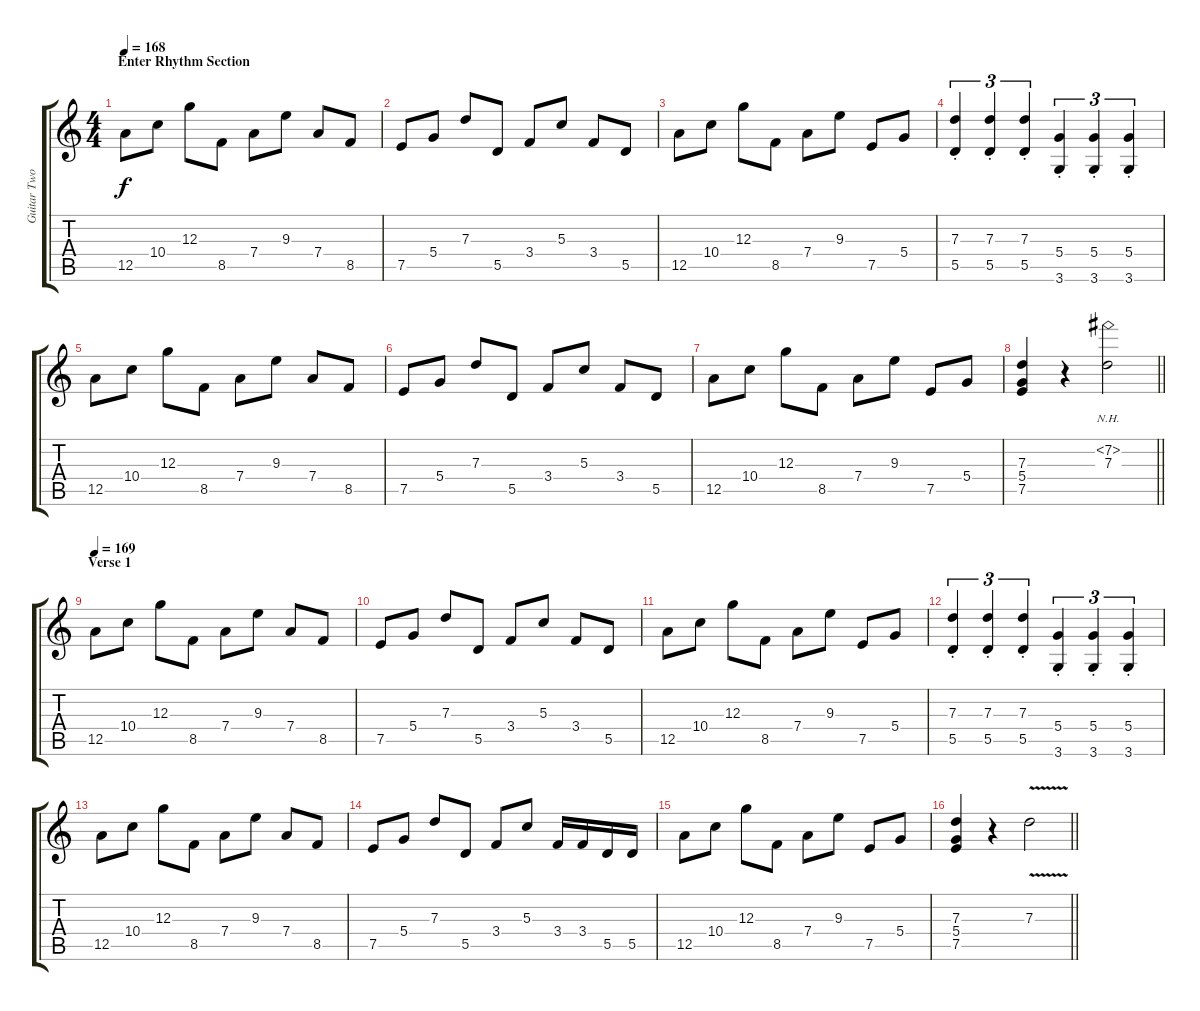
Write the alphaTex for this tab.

\track ("Guitar Two [Thomas Erak Studio]" "Guitar Two") {instrument overdrivenguitar}
\staff {score tabs}
\tuning (E4 B3 G3 D3 A2 E2) {hide}
\ts (4 4)
\section ("" "Enter Rhythm Section")
\tempo 168
\clef g2
\ks c
12.5.8{dy f} 10.4.8 12.3.8 8.5.8 7.4.8 9.3.8 7.4.8 8.5.8 |
7.5.8 5.4.8 7.3.8 5.5.8 3.4.8 5.3.8 3.4.8 5.5.8 |
12.5.8 10.4.8 12.3.8 8.5.8 7.4.8 9.3.8 7.5.8 5.4.8 |
(7.3{st} 5.5{st}).4{tu (3 2)} (7.3{st} 5.5{st}).4{tu (3 2)} (7.3{st} 5.5{st}).4{tu (3 2)} (5.4{st} 3.6{st}).4{tu (3 2)} (5.4{st} 3.6{st}).4{tu (3 2)} (5.4{st} 3.6{st}).4{tu (3 2)} |
12.5.8 10.4.8 12.3.8 8.5.8 7.4.8 9.3.8 7.4.8 8.5.8 |
7.5.8 5.4.8 7.3.8 5.5.8 3.4.8 5.3.8 3.4.8 5.5.8 |
12.5.8 10.4.8 12.3.8 8.5.8 7.4.8 9.3.8 7.5.8 5.4.8 |
\barLineRight lightlight
(7.3 5.4 7.5).4 r.4 (7.2{nh} 7.3).2 |
\section ("" "Verse 1")
\tempo 169
12.5.8 10.4.8 12.3.8 8.5.8 7.4.8 9.3.8 7.4.8 8.5.8 |
7.5.8 5.4.8 7.3.8 5.5.8 3.4.8 5.3.8 3.4.8 5.5.8 |
12.5.8 10.4.8 12.3.8 8.5.8 7.4.8 9.3.8 7.5.8 5.4.8 |
(7.3{st} 5.5{st}).4{tu (3 2)} (7.3{st} 5.5{st}).4{tu (3 2)} (7.3{st} 5.5{st}).4{tu (3 2)} (5.4{st} 3.6{st}).4{tu (3 2)} (5.4{st} 3.6{st}).4{tu (3 2)} (5.4{st} 3.6{st}).4{tu (3 2)} |
12.5.8 10.4.8 12.3.8 8.5.8 7.4.8 9.3.8 7.4.8 8.5.8 |
7.5.8 5.4.8 7.3.8 5.5.8 3.4.8 5.3.8 3.4.16 3.4.16 5.5.16 5.5.16 |
12.5.8 10.4.8 12.3.8 8.5.8 7.4.8 9.3.8 7.5.8 5.4.8 |
\barLineRight lightlight
(7.3 5.4 7.5).4 r.4 7.3{v}.2
